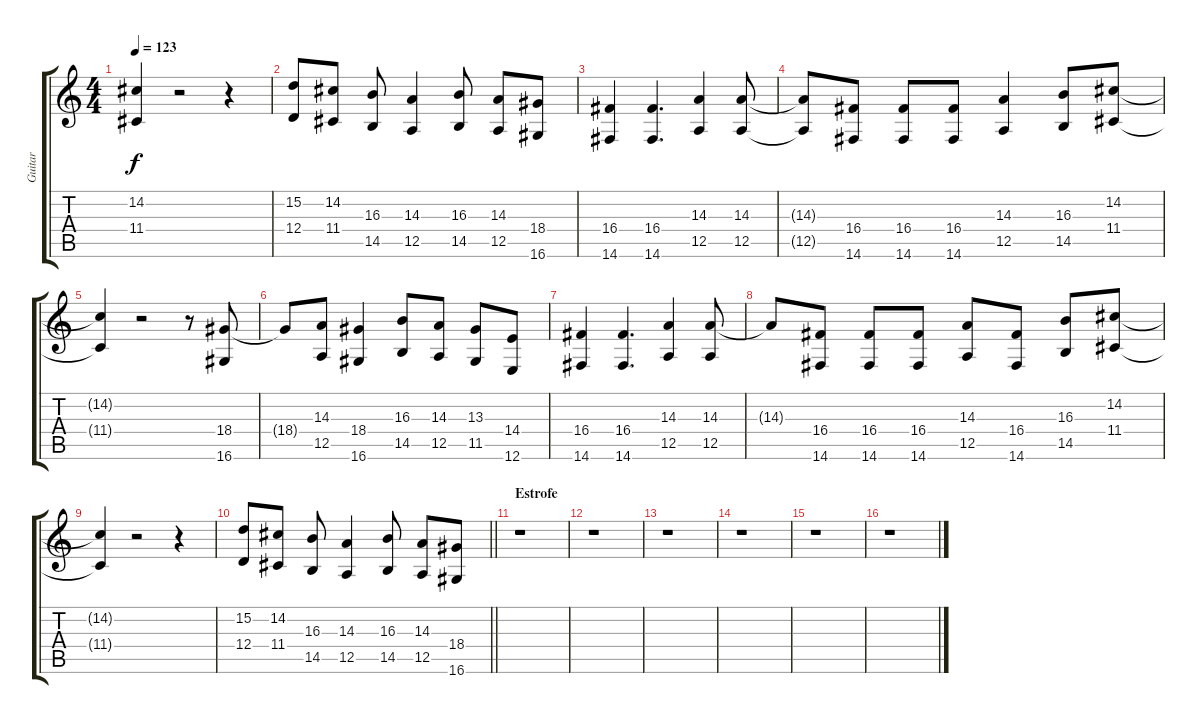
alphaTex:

\track ("Guitar" "Guitar") {instrument lead8bassandlead}
\staff {score tabs}
\tuning (E4 B3 G3 D3 A2 E2) {hide}
\ts (4 4)
\tempo 123
\clef g2
\ks c
(14.2{t} 11.4{t}).4{dy f} r.2 r.4 |
(15.2 12.4).8 (14.2 11.4).8 (16.3 14.5).8 (14.3 12.5).4 (16.3 14.5).8 (14.3 12.5).8 (18.4 16.6).8 |
(16.4 14.6).4 (16.4 14.6).4{d} (14.3 12.5).4 (14.3 12.5).8 |
(14.3{t} 12.5{t}).8 (16.4 14.6).8 (16.4 14.6).8 (16.4 14.6).8 (14.3 12.5).4 (16.3 14.5).8 (14.2 11.4).8 |
(14.2{t} 11.4{t}).4 r.2 r.8 (18.4 16.6).8 |
18.4{t}.8 (14.3 12.5).8 (18.4 16.6).4 (16.3 14.5).8 (14.3 12.5).8 (13.3 11.5).8 (14.4 12.6).8 |
(16.4 14.6).4 (16.4 14.6).4{d} (14.3 12.5).4 (14.3 12.5).8 |
14.3{t}.8 (16.4 14.6).8 (16.4 14.6).8 (16.4 14.6).8 (14.3 12.5).8 (16.4 14.6).8 (16.3 14.5).8 (14.2 11.4).8 |
(14.2{t} 11.4{t}).4 r.2 r.4 |
\barLineRight lightlight
(15.2 12.4).8 (14.2 11.4).8 (16.3 14.5).8 (14.3 12.5).4 (16.3 14.5).8 (14.3 12.5).8 (18.4 16.6).8 |
\section ("" "Estrofe")
r.1 |
r.1 |
r.1 |
r.1 |
r.1 |
r.1
